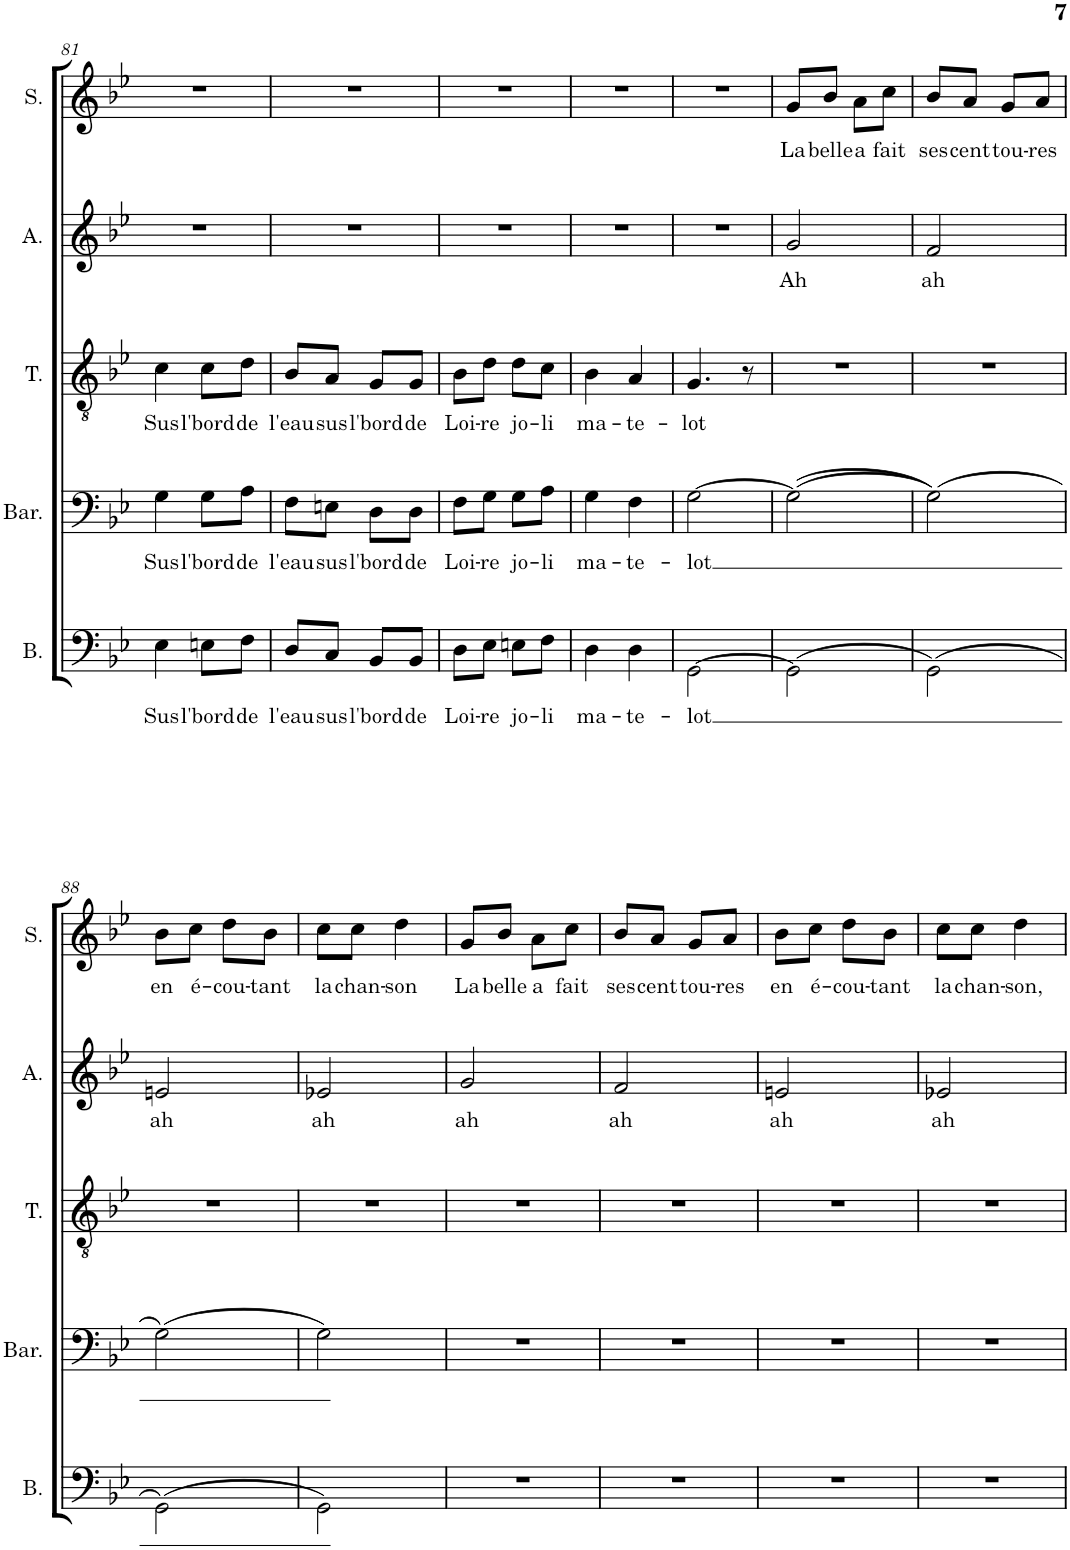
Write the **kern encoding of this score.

**kern	**text	**kern	**text	**kern	**text	**kern	**text	**kern	**text
*part5	*part5	*part4	*part4	*part3	*part3	*part2	*part2	*part1	*part1
*staff5	*staff5	*staff4	*staff4	*staff3	*staff3	*staff2	*staff2	*staff1	*staff1
*I"Basse	*	*I"Baryton	*	*I"Tenor	*	*I"Alto	*	*I"Soprano	*
*I'B.	*	*I'Bar.	*	*I'T.	*	*I'A.	*	*I'S.	*
!!LO:PB:g=z
*clefF4	*	*clefF4	*	*clefGv2	*	*clefG2	*	*clefG2	*
*k[b-e-]	*	*k[b-e-]	*	*k[b-e-]	*	*k[b-e-]	*	*k[b-e-]	*
*M2/4	*	*M2/4	*	*M2/4	*	*M2/4	*	*M2/4	*
=81	=81	=81	=81	=81	=81	=81	=81	=81	=81
!	!LO:LY:b	!	!LO:LY:b	!	!LO:LY:b	!	!	!	!
4E-\	Sus	4G\	Sus	4c\	Sus	2r	.	2r	.
!	!LO:LY:b	!	!LO:LY:b	!	!LO:LY:b	!	!	!	!
8En\L	l'bord	8G\L	l'bord	8c\L	l'bord	.	.	.	.
!	!LO:LY:b	!	!LO:LY:b	!	!LO:LY:b	!	!	!	!
8F\J	de	8A\J	de	8d\J	de	.	.	.	.
=82	=82	=82	=82	=82	=82	=82	=82	=82	=82
!	!LO:LY:b	!	!LO:LY:b	!	!LO:LY:b	!	!	!	!
8D/L	l'eau	8F\L	l'eau	8B-/L	l'eau	2r	.	2r	.
!	!LO:LY:b	!	!LO:LY:b	!	!LO:LY:b	!	!	!	!
8C/J	sus	8En\J	sus	8A/J	sus	.	.	.	.
!	!LO:LY:b	!	!LO:LY:b	!	!LO:LY:b	!	!	!	!
8BB-/L	l'bord	8D\L	l'bord	8G/L	l'bord	.	.	.	.
!	!LO:LY:b	!	!LO:LY:b	!	!LO:LY:b	!	!	!	!
8BB-/J	de	8D\J	de	8G/J	de	.	.	.	.
=83	=83	=83	=83	=83	=83	=83	=83	=83	=83
!	!LO:LY:b	!	!LO:LY:b	!	!LO:LY:b	!	!	!	!
8D\L	Loi-	8F\L	Loi-	8B-\L	Loi-	2r	.	2r	.
!	!LO:LY:b	!	!LO:LY:b	!	!LO:LY:b	!	!	!	!
8E-\J	-re	8G\J	-re	8d\J	-re	.	.	.	.
!	!LO:LY:b	!	!LO:LY:b	!	!LO:LY:b	!	!	!	!
8En\L	jo-	8G\L	jo-	8d\L	jo-	.	.	.	.
!	!LO:LY:b	!	!LO:LY:b	!	!LO:LY:b	!	!	!	!
8F\J	-li	8A\J	-li	8c\J	-li	.	.	.	.
=84	=84	=84	=84	=84	=84	=84	=84	=84	=84
!	!LO:LY:b	!	!LO:LY:b	!	!LO:LY:b	!	!	!	!
4D\	ma-	4G\	ma-	4B-\	ma-	2r	.	2r	.
!	!LO:LY:b	!	!LO:LY:b	!	!LO:LY:b	!	!	!	!
4D\	-te-	4F\	-te-	4A/	-te-	.	.	.	.
=85	=85	=85	=85	=85	=85	=85	=85	=85	=85
!	!LO:LY:b	!	!LO:LY:b	!	!LO:LY:b	!	!	!	!
[>2GG\	-lot	[>2G\	-lot	4.G/	-lot	2r	.	2r	.
.	.	.	.	8r	.	.	.	.	.
=86	=86	=86	=86	=86	=86	=86	=86	=86	=86
!	!	!	!	!	!	!	!LO:LY:b	!	!LO:LY:b
(2GG\]	.	((2G\]	.	2r	.	2g/	Ah	8g/L	La
!	!	!	!	!	!	!	!	!	!LO:LY:b
.	.	.	.	.	.	.	.	8b-/J	belle
!	!	!	!	!	!	!	!	!	!LO:LY:b
.	.	.	.	.	.	.	.	8a\L	a
!	!	!	!	!	!	!	!	!	!LO:LY:b
.	.	.	.	.	.	.	.	8cc\J	fait
=87	=87	=87	=87	=87	=87	=87	=87	=87	=87
!	!	!	!	!	!	!	!LO:LY:b	!	!LO:LY:b
(2GG\)	.	(2G\))	.	2r	.	2f/	ah	8b-/L	ses
!	!	!	!	!	!	!	!	!	!LO:LY:b
.	.	.	.	.	.	.	.	8a/J	cent
!	!	!	!	!	!	!	!	!	!LO:LY:b
.	.	.	.	.	.	.	.	8g/L	tou-
!	!	!	!	!	!	!	!	!	!LO:LY:b
.	.	.	.	.	.	.	.	8a/J	-res
!!LO:LB:g=z
=88	=88	=88	=88	=88	=88	=88	=88	=88	=88
!	!	!	!	!	!	!	!LO:LY:b	!	!LO:LY:b
(2GG\)	.	(2G\)	.	2r	.	2en/	ah	8b-\L	en
!	!	!	!	!	!	!	!	!	!LO:LY:b
.	.	.	.	.	.	.	.	8cc\J	é-
!	!	!	!	!	!	!	!	!	!LO:LY:b
.	.	.	.	.	.	.	.	8dd\L	-cou-
!	!	!	!	!	!	!	!	!	!LO:LY:b
.	.	.	.	.	.	.	.	8b-\J	-tant
=89	=89	=89	=89	=89	=89	=89	=89	=89	=89
!	!	!	!	!	!	!	!LO:LY:b	!	!LO:LY:b
2GG\)	.	2G\)	.	2r	.	2e-X/	ah	8cc\L	la
!	!	!	!	!	!	!	!	!	!LO:LY:b
.	.	.	.	.	.	.	.	8cc\J	chan-
!	!	!	!	!	!	!	!	!	!LO:LY:b
.	.	.	.	.	.	.	.	4dd\	-son
=90	=90	=90	=90	=90	=90	=90	=90	=90	=90
!	!	!	!	!	!	!	!LO:LY:b	!	!LO:LY:b
2r	.	2r	.	2r	.	2g/	ah	8g/L	La
!	!	!	!	!	!	!	!	!	!LO:LY:b
.	.	.	.	.	.	.	.	8b-/J	belle
!	!	!	!	!	!	!	!	!	!LO:LY:b
.	.	.	.	.	.	.	.	8a\L	a
!	!	!	!	!	!	!	!	!	!LO:LY:b
.	.	.	.	.	.	.	.	8cc\J	fait
=91	=91	=91	=91	=91	=91	=91	=91	=91	=91
!	!	!	!	!	!	!	!LO:LY:b	!	!LO:LY:b
2r	.	2r	.	2r	.	2f/	ah	8b-/L	ses
!	!	!	!	!	!	!	!	!	!LO:LY:b
.	.	.	.	.	.	.	.	8a/J	cent
!	!	!	!	!	!	!	!	!	!LO:LY:b
.	.	.	.	.	.	.	.	8g/L	tou-
!	!	!	!	!	!	!	!	!	!LO:LY:b
.	.	.	.	.	.	.	.	8a/J	-res
=92	=92	=92	=92	=92	=92	=92	=92	=92	=92
!	!	!	!	!	!	!	!LO:LY:b	!	!LO:LY:b
2r	.	2r	.	2r	.	2en/	ah	8b-\L	en
!	!	!	!	!	!	!	!	!	!LO:LY:b
.	.	.	.	.	.	.	.	8cc\J	é-
!	!	!	!	!	!	!	!	!	!LO:LY:b
.	.	.	.	.	.	.	.	8dd\L	-cou-
!	!	!	!	!	!	!	!	!	!LO:LY:b
.	.	.	.	.	.	.	.	8b-\J	-tant
=93	=93	=93	=93	=93	=93	=93	=93	=93	=93
!	!	!	!	!	!	!	!LO:LY:b	!	!LO:LY:b
2r	.	2r	.	2r	.	2e-X/	ah	8cc\L	la
!	!	!	!	!	!	!	!	!	!LO:LY:b
.	.	.	.	.	.	.	.	8cc\J	chan-
!	!	!	!	!	!	!	!	!	!LO:LY:b
.	.	.	.	.	.	.	.	4dd\	-son,
=	=	=	=	=	=	=	=	=	=
*-	*-	*-	*-	*-	*-	*-	*-	*-	*-
